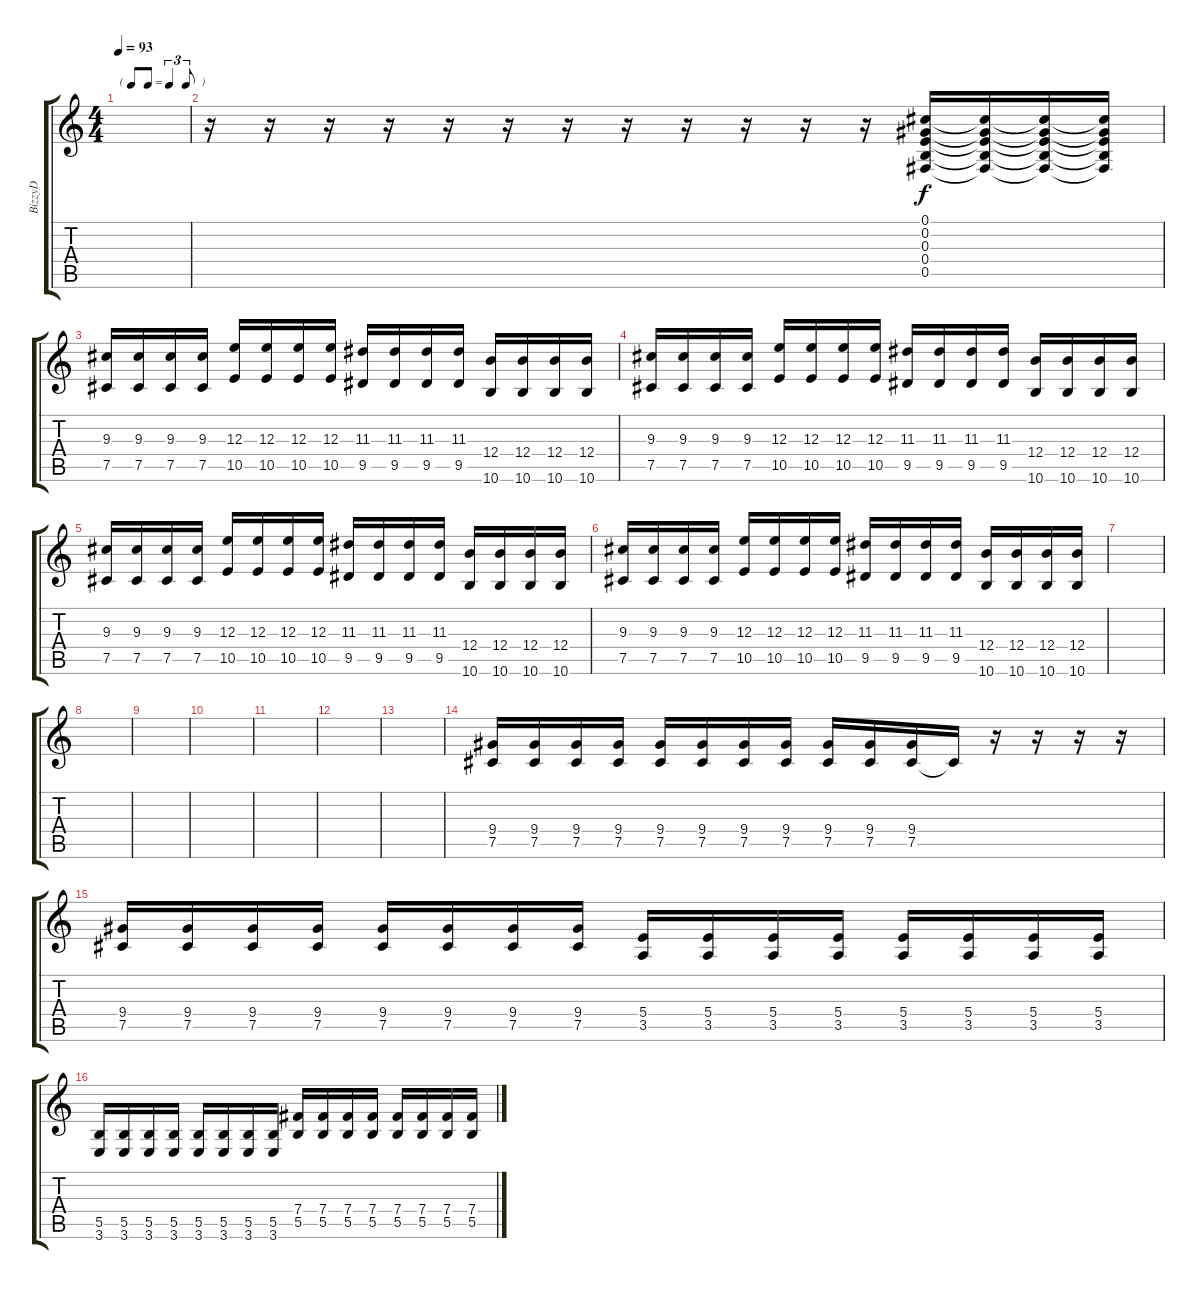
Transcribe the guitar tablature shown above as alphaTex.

\track ("BizzyD" "BizzyD") {instrument distortionguitar}
\staff {score tabs}
\tuning (Db4 Ab3 E3 B2 Gb2 Db2) {hide}
\ts (4 4)
\tf triplet8th
\tempo 93
\clef g2
\ks c
|
r.16 r.16 r.16 r.16 r.16 r.16 r.16 r.16 r.16 r.16 r.16 r.16 (0.1 0.2 0.3 0.4 0.5).16 (0.1{t} 0.2{t} 0.3{t} 0.4{t} 0.5{t}).16{dy f} (0.1{t} 0.2{t} 0.3{t} 0.4{t} 0.5{t}).16 (0.1{t} 0.2{t} 0.3{t} 0.4{t} 0.5{t}).16 |
(9.3 7.5).16 (9.3 7.5).16 (9.3 7.5).16 (9.3 7.5).16 (12.3 10.5).16 (12.3 10.5).16 (12.3 10.5).16 (12.3 10.5).16 (11.3 9.5).16 (11.3 9.5).16 (11.3 9.5).16 (11.3 9.5).16 (12.4 10.6).16 (12.4 10.6).16 (12.4 10.6).16 (12.4 10.6).16 |
(9.3 7.5).16 (9.3 7.5).16 (9.3 7.5).16 (9.3 7.5).16 (12.3 10.5).16 (12.3 10.5).16 (12.3 10.5).16 (12.3 10.5).16 (11.3 9.5).16 (11.3 9.5).16 (11.3 9.5).16 (11.3 9.5).16 (12.4 10.6).16 (12.4 10.6).16 (12.4 10.6).16 (12.4 10.6).16 |
(9.3 7.5).16 (9.3 7.5).16 (9.3 7.5).16 (9.3 7.5).16 (12.3 10.5).16 (12.3 10.5).16 (12.3 10.5).16 (12.3 10.5).16 (11.3 9.5).16 (11.3 9.5).16 (11.3 9.5).16 (11.3 9.5).16 (12.4 10.6).16 (12.4 10.6).16 (12.4 10.6).16 (12.4 10.6).16 |
(9.3 7.5).16 (9.3 7.5).16 (9.3 7.5).16 (9.3 7.5).16 (12.3 10.5).16 (12.3 10.5).16 (12.3 10.5).16 (12.3 10.5).16 (11.3 9.5).16 (11.3 9.5).16 (11.3 9.5).16 (11.3 9.5).16 (12.4 10.6).16 (12.4 10.6).16 (12.4 10.6).16 (12.4 10.6).16 |
|
|
|
|
|
|
|
(9.4 7.5).16{instrument electricguitarmuted} (9.4 7.5).16 (9.4 7.5).16 (9.4 7.5).16 (9.4 7.5).16 (9.4 7.5).16 (9.4 7.5).16 (9.4 7.5).16 (9.4 7.5).16{instrument distortionguitar} (9.4 7.5).16 (9.4 7.5).16 7.5{t}.16 r.16 r.16 r.16 r.16 |
(9.4 7.5).16 (9.4 7.5).16 (9.4 7.5).16 (9.4 7.5).16 (9.4 7.5).16 (9.4 7.5).16 (9.4 7.5).16 (9.4 7.5).16 (5.4 3.5).16 (5.4 3.5).16 (5.4 3.5).16 (5.4 3.5).16 (5.4 3.5).16 (5.4 3.5).16 (5.4 3.5).16 (5.4 3.5).16 |
(5.5 3.6).16 (5.5 3.6).16 (5.5 3.6).16 (5.5 3.6).16 (5.5 3.6).16 (5.5 3.6).16 (5.5 3.6).16 (5.5 3.6).16 (7.4 5.5).16 (7.4 5.5).16 (7.4 5.5).16 (7.4 5.5).16 (7.4 5.5).16 (7.4 5.5).16 (7.4 5.5).16 (7.4 5.5).16
